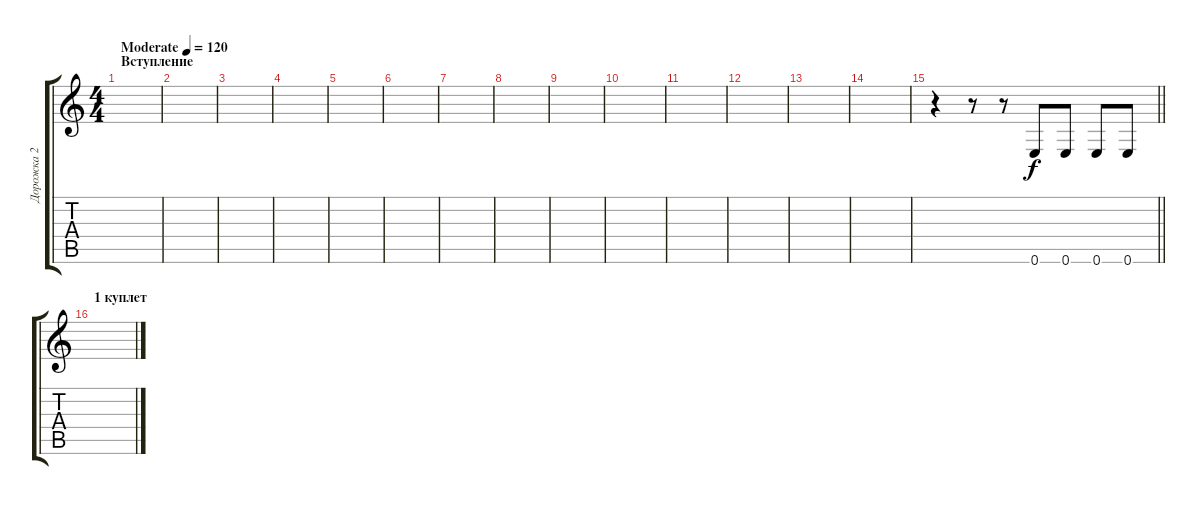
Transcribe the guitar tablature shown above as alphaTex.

\track ("Дорожка 2" "Дорожка 2") {instrument distortionguitar}
\staff {score tabs}
\tuning (E4 B3 G3 D3 A2 E2) {hide}
\ts (4 4)
\section ("" "Вступление")
\tempo (120 "Moderate")
\clef g2
\ks c
|
|
|
|
|
|
|
|
|
|
|
|
|
|
\barLineRight lightlight
r.4 r.8 r.8 0.6.8 0.6.8 0.6.8 0.6.8 |
\section ("" "1 куплет")
